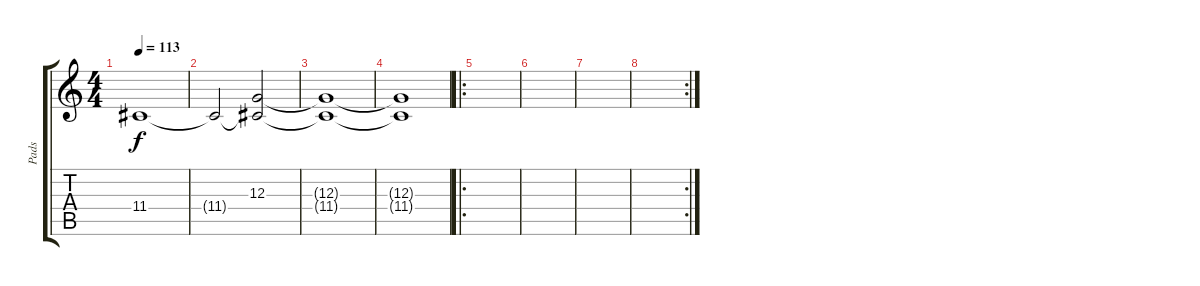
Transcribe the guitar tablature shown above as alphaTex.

\track ("Pads" "Pads") {instrument pad8sweep}
\staff {score tabs}
\tuning (E4 B3 G3 D3 A2 E2) {hide}
\ts (4 4)
\tempo 113
\clef g2
\ks c
11.4.1{dy f} |
11.4{t}.2 (12.3 11.4{t}).2 |
(12.3{t} 11.4{t}).1 |
(12.3{t} 11.4{t}).1 |
\ro
|
|
|
\rc 2
